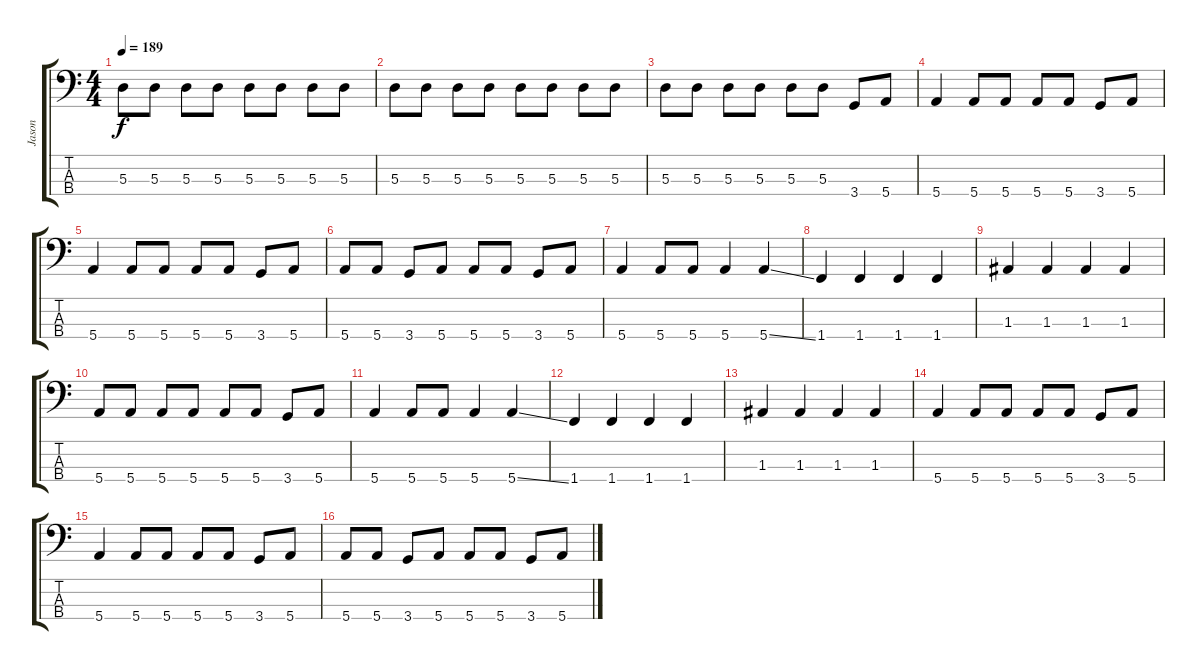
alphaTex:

\track ("Jason" "Jason") {instrument electricbassfinger}
\staff {score tabs}
\tuning (G2 D2 A1 E1) {hide}
\ts (4 4)
\tempo 189
\clef f4
\ks c
5.3.8{dy f} 5.3.8 5.3.8 5.3.8 5.3.8 5.3.8 5.3.8 5.3.8 |
5.3.8 5.3.8 5.3.8 5.3.8 5.3.8 5.3.8 5.3.8 5.3.8 |
5.3.8 5.3.8 5.3.8 5.3.8 5.3.8 5.3.8 3.4.8 5.4.8 |
5.4.4 5.4.8 5.4.8 5.4.8 5.4.8 3.4.8 5.4.8 |
5.4.4 5.4.8 5.4.8 5.4.8 5.4.8 3.4.8 5.4.8 |
5.4.8 5.4.8 3.4.8 5.4.8 5.4.8 5.4.8 3.4.8 5.4.8 |
5.4.4 5.4.8 5.4.8 5.4.4 5.4{ss}.4 |
1.4.4 1.4.4 1.4.4 1.4.4 |
1.3.4 1.3.4 1.3.4 1.3.4 |
5.4.8 5.4.8 5.4.8 5.4.8 5.4.8 5.4.8 3.4.8 5.4.8 |
5.4.4 5.4.8 5.4.8 5.4.4 5.4{ss}.4 |
1.4.4 1.4.4 1.4.4 1.4.4 |
1.3.4 1.3.4 1.3.4 1.3.4 |
5.4.4 5.4.8 5.4.8 5.4.8 5.4.8 3.4.8 5.4.8 |
5.4.4 5.4.8 5.4.8 5.4.8 5.4.8 3.4.8 5.4.8 |
5.4.8 5.4.8 3.4.8 5.4.8 5.4.8 5.4.8 3.4.8 5.4.8
